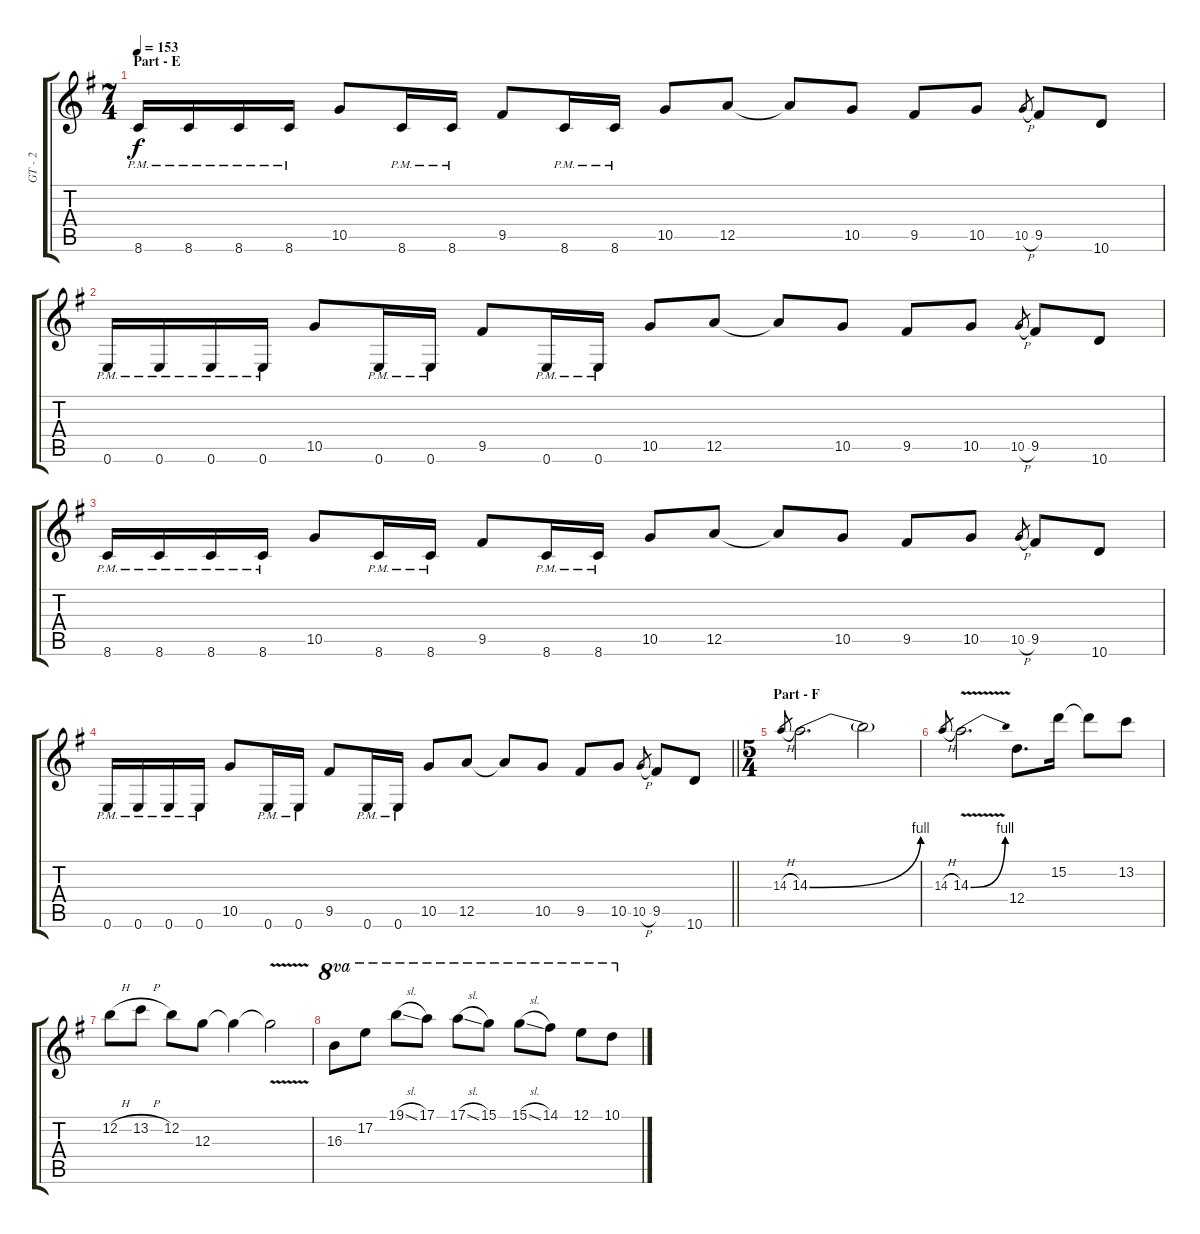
\track ("GT - 2" "GT - 2") {instrument distortionguitar}
\staff {score tabs}
\tuning (E4 B3 G3 D3 A2 E2) {hide}
\ts (7 4)
\section ("" "Part - E")
\tempo 153
\clef g2
\ks g
8.6{pm}.16{dy f} 8.6{pm}.16 8.6{pm}.16 8.6{pm}.16 10.5.8 8.6{pm}.16 8.6{pm}.16 9.5.8 8.6{pm}.16 8.6{pm}.16 10.5.8 12.5.8 12.5{t}.8 10.5.8 9.5.8 10.5.8 10.5{h}.8{gr} 9.5.8 10.6.8 |
0.6{pm}.16 0.6{pm}.16 0.6{pm}.16 0.6{pm}.16 10.5.8 0.6{pm}.16 0.6{pm}.16 9.5.8 0.6{pm}.16 0.6{pm}.16 10.5.8 12.5.8 12.5{t}.8 10.5.8 9.5.8 10.5.8 10.5{h}.8{gr} 9.5.8 10.6.8 |
8.6{pm}.16 8.6{pm}.16 8.6{pm}.16 8.6{pm}.16 10.5.8 8.6{pm}.16 8.6{pm}.16 9.5.8 8.6{pm}.16 8.6{pm}.16 10.5.8 12.5.8 12.5{t}.8 10.5.8 9.5.8 10.5.8 10.5{h}.8{gr} 9.5.8 10.6.8 |
\barLineRight lightlight
0.6{pm}.16 0.6{pm}.16 0.6{pm}.16 0.6{pm}.16 10.5.8 0.6{pm}.16 0.6{pm}.16 9.5.8 0.6{pm}.16 0.6{pm}.16 10.5.8 12.5.8 12.5{t}.8 10.5.8 9.5.8 10.5.8 10.5{h}.8{gr} 9.5.8 10.6.8 |
\ts (5 4)
\section ("" "Part - F")
14.3{h}.8{gr} 14.3{be (bend 0 0 60 4)}.2{d} 14.3{t}.2 |
14.3{h}.8{gr} 14.3{be (bend 0 0 60 4) v}.2{d} 12.4.8{d} 15.2.16 15.2{t}.8 13.2.8 |
12.2{h}.8 13.2{h}.8 12.2.8 12.3.8 12.3{t}.4 12.3{v t}.2 |
16.3.8{ot 8va} 17.2.8{ot 8va} 19.1{sl}.8{ot 8va} 17.1.8{ot 8va} 17.1{sl}.8{ot 8va} 15.1.8{ot 8va} 15.1{sl}.8{ot 8va} 14.1.8{ot 8va} 12.1.8{ot 8va} 10.1.8{ot 8va}
